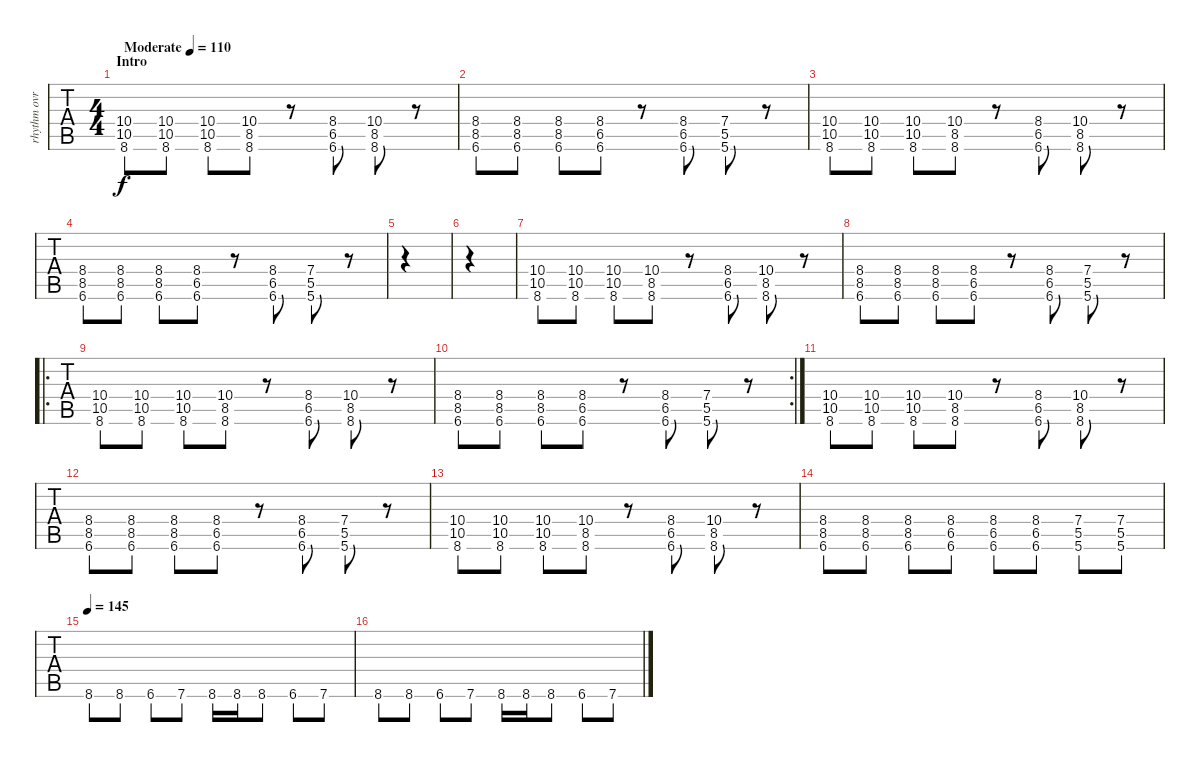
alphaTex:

\track ("rhythm ovrdrve" "rhythm ovr") {instrument overdrivenguitar}
\staff {tabs}
\tuning (E4 B3 G3 D3 A2 E2) {hide}
\ts (4 4)
\section ("" "Intro")
\tempo (110 "Moderate")
\clef g2
\ks cminor
(10.4 10.5 8.6).8{dy f instrument overdrivenguitar} (10.4 10.5 8.6).8 (10.4 10.5 8.6).8 (10.4 8.5 8.6).8 r.8 (8.4 6.5 6.6).8 (10.4 8.5 8.6).8 r.8 |
(8.4 8.5 6.6).8 (8.4 8.5 6.6).8 (8.4 8.5 6.6).8 (8.4 6.5 6.6).8 r.8 (8.4 6.5 6.6).8 (7.4 5.5 5.6).8 r.8 |
(10.4 10.5 8.6).8 (10.4 10.5 8.6).8 (10.4 10.5 8.6).8 (10.4 8.5 8.6).8 r.8 (8.4 6.5 6.6).8 (10.4 8.5 8.6).8 r.8 |
(8.4 8.5 6.6).8 (8.4 8.5 6.6).8 (8.4 8.5 6.6).8 (8.4 6.5 6.6).8 r.8 (8.4 6.5 6.6).8 (7.4 5.5 5.6).8 r.8 |
|
|
(10.4 10.5 8.6).8 (10.4 10.5 8.6).8 (10.4 10.5 8.6).8 (10.4 8.5 8.6).8 r.8 (8.4 6.5 6.6).8 (10.4 8.5 8.6).8 r.8 |
(8.4 8.5 6.6).8 (8.4 8.5 6.6).8 (8.4 8.5 6.6).8 (8.4 6.5 6.6).8 r.8 (8.4 6.5 6.6).8 (7.4 5.5 5.6).8 r.8 |
\ro
(10.4 10.5 8.6).8 (10.4 10.5 8.6).8 (10.4 10.5 8.6).8 (10.4 8.5 8.6).8 r.8 (8.4 6.5 6.6).8 (10.4 8.5 8.6).8 r.8 |
\rc 2
(8.4 8.5 6.6).8 (8.4 8.5 6.6).8 (8.4 8.5 6.6).8 (8.4 6.5 6.6).8 r.8 (8.4 6.5 6.6).8 (7.4 5.5 5.6).8 r.8 |
(10.4 10.5 8.6).8 (10.4 10.5 8.6).8 (10.4 10.5 8.6).8 (10.4 8.5 8.6).8 r.8 (8.4 6.5 6.6).8 (10.4 8.5 8.6).8 r.8 |
(8.4 8.5 6.6).8 (8.4 8.5 6.6).8 (8.4 8.5 6.6).8 (8.4 6.5 6.6).8 r.8 (8.4 6.5 6.6).8 (7.4 5.5 5.6).8 r.8 |
(10.4 10.5 8.6).8 (10.4 10.5 8.6).8 (10.4 10.5 8.6).8 (10.4 8.5 8.6).8 r.8 (8.4 6.5 6.6).8 (10.4 8.5 8.6).8 r.8 |
(8.4 8.5 6.6).8 (8.4 8.5 6.6).8 (8.4 8.5 6.6).8 (8.4 6.5 6.6).8 (8.4 6.5 6.6).8 (8.4 6.5 6.6).8 (7.4 5.5 5.6).8 (7.4 5.5 5.6).8 |
\tempo 145
8.6.8{volume 4} 8.6.8{volume 13} 6.6.8 7.6.8 8.6.16 8.6.16 8.6.8 6.6.8 7.6.8 |
8.6.8 8.6.8 6.6.8 7.6.8 8.6.16 8.6.16 8.6.8 6.6.8 7.6.8
